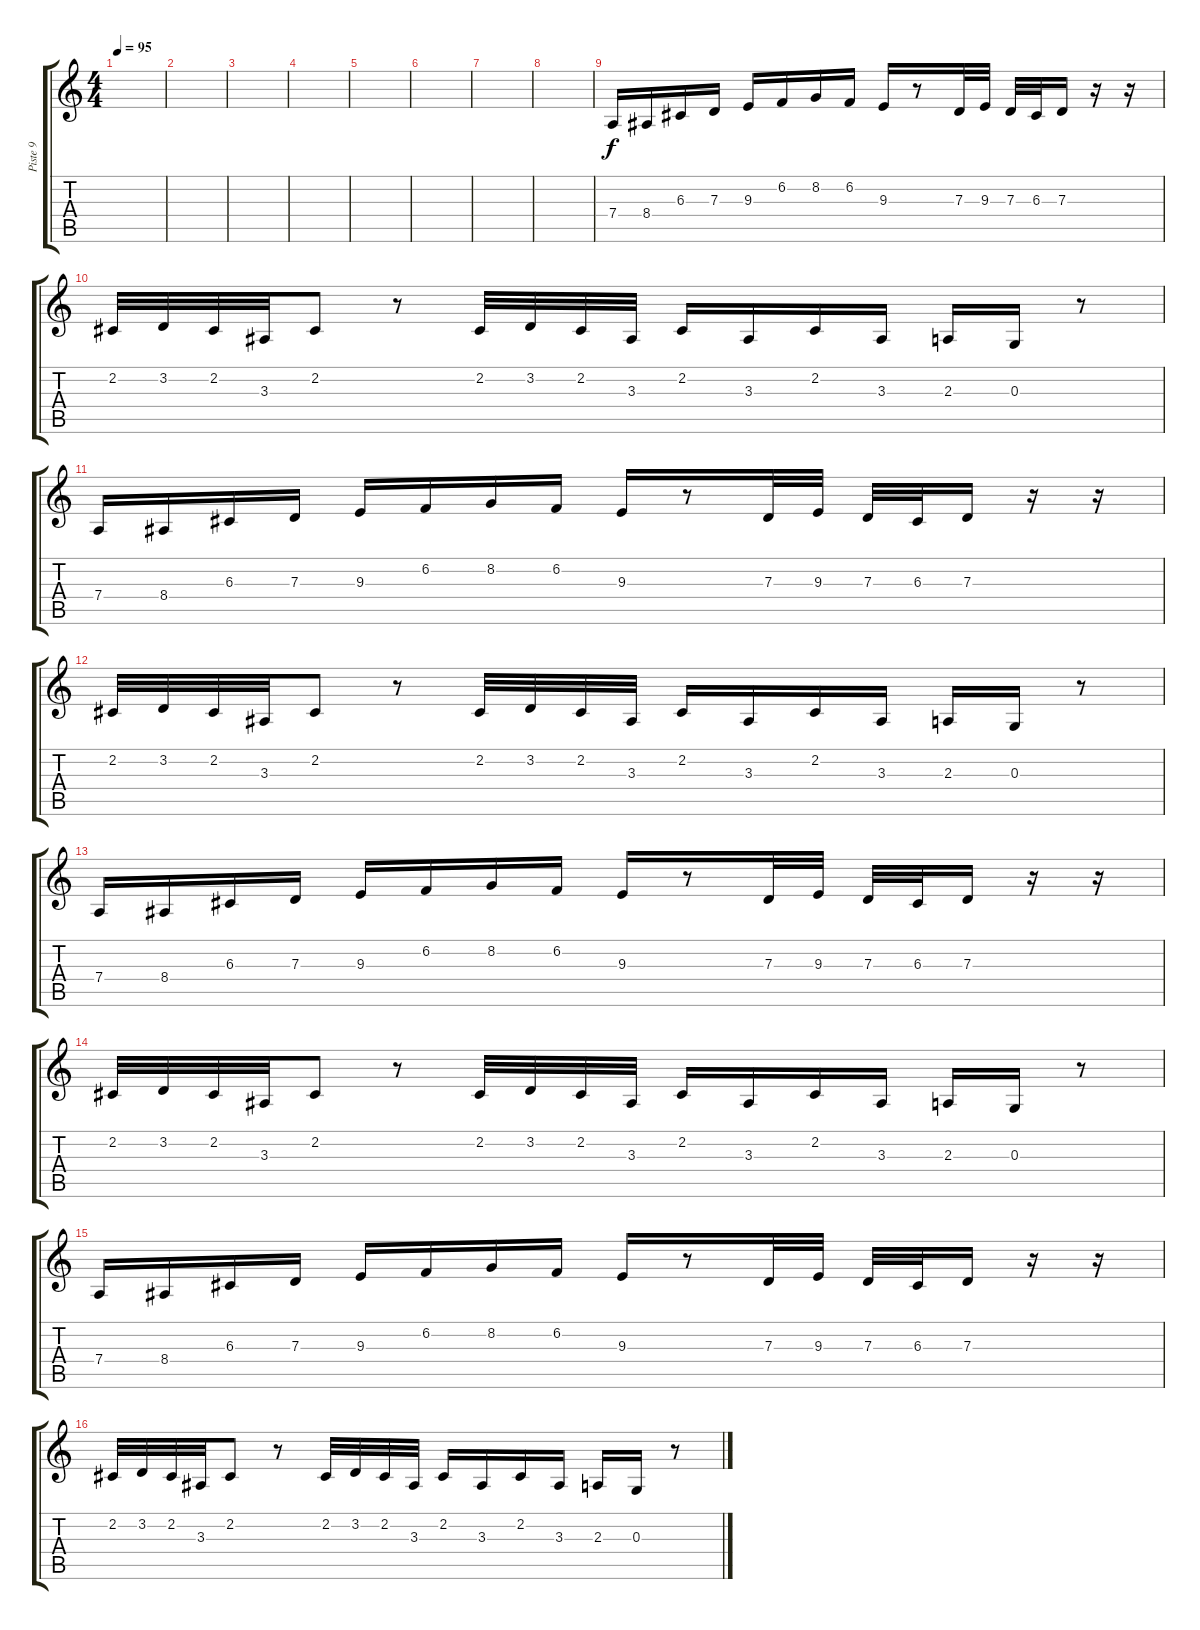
\track ("Piste 9" "Piste 9") {instrument stringensemble1}
\staff {score tabs}
\tuning (E4 B3 G3 D3 A2 E2) {hide}
\ts (4 4)
\tempo 95
\clef g2
\ks c
|
|
|
|
|
|
|
|
7.4.16{volume 16 instrument synthstrings1} 8.4.16 6.3.16 7.3.16 9.3.16 6.2.16 8.2.16 6.2.16 9.3.16 r.8 7.3.32 9.3.32 7.3.32 6.3.32 7.3.16 r.16 r.16 |
2.2.32 3.2.32 2.2.32 3.3.32 2.2.8 r.8 2.2.32 3.2.32 2.2.32 3.3.32 2.2.16 3.3.16 2.2.16 3.3.16 2.3.16 0.3.16 r.8 |
7.4.16 8.4.16 6.3.16 7.3.16 9.3.16 6.2.16 8.2.16 6.2.16 9.3.16 r.8 7.3.32 9.3.32 7.3.32 6.3.32 7.3.16 r.16 r.16 |
2.2.32 3.2.32 2.2.32 3.3.32 2.2.8 r.8 2.2.32 3.2.32 2.2.32 3.3.32 2.2.16 3.3.16 2.2.16 3.3.16 2.3.16 0.3.16 r.8 |
7.4.16{instrument synthstrings1} 8.4.16 6.3.16 7.3.16 9.3.16 6.2.16 8.2.16 6.2.16 9.3.16 r.8 7.3.32 9.3.32 7.3.32 6.3.32 7.3.16 r.16 r.16 |
2.2.32 3.2.32 2.2.32 3.3.32 2.2.8 r.8 2.2.32 3.2.32 2.2.32 3.3.32 2.2.16 3.3.16 2.2.16 3.3.16 2.3.16 0.3.16 r.8 |
7.4.16{volume 16 instrument synthstrings1} 8.4.16 6.3.16 7.3.16 9.3.16 6.2.16 8.2.16 6.2.16 9.3.16 r.8 7.3.32 9.3.32 7.3.32 6.3.32 7.3.16 r.16 r.16 |
2.2.32 3.2.32 2.2.32 3.3.32 2.2.8 r.8 2.2.32 3.2.32 2.2.32 3.3.32 2.2.16 3.3.16 2.2.16 3.3.16 2.3.16 0.3.16 r.8
